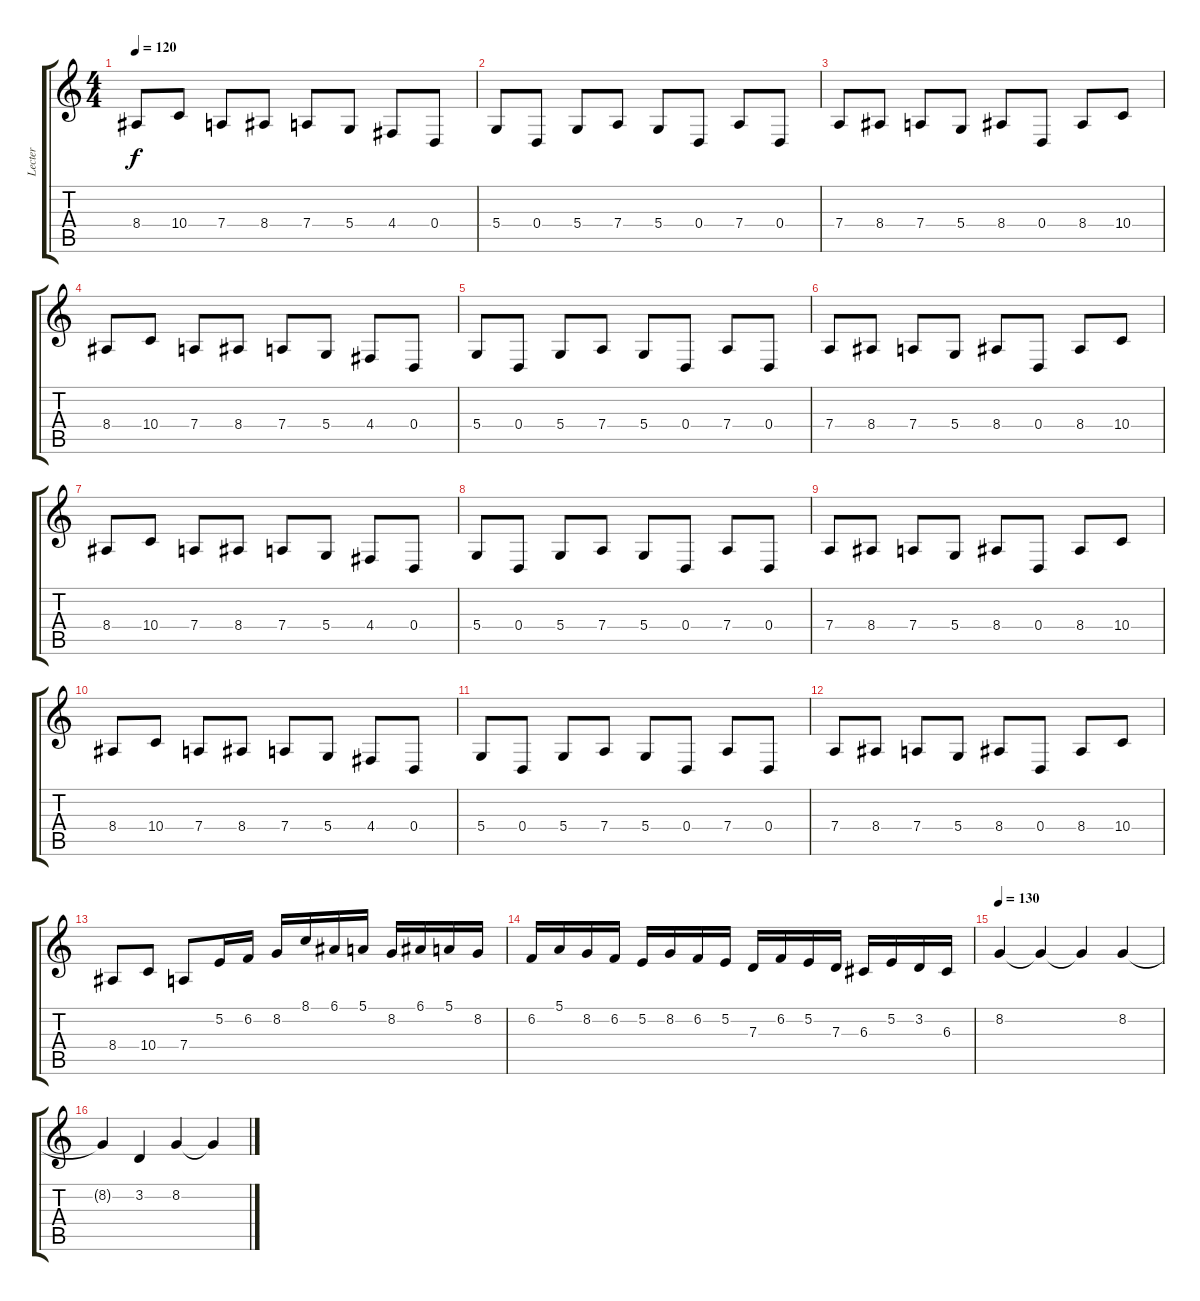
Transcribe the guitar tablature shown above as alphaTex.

\track ("Lecter" "Lecter") {instrument stringensemble1}
\staff {score tabs}
\tuning (E4 B3 G3 D3 A2 E2) {hide}
\ts (4 4)
\tempo 120
\clef g2
\ks c
8.4.8{dy f} 10.4.8 7.4.8 8.4.8 7.4.8 5.4.8 4.4.8 0.4.8 |
5.4.8 0.4.8 5.4.8 7.4.8 5.4.8 0.4.8 7.4.8 0.4.8 |
7.4.8 8.4.8 7.4.8 5.4.8 8.4.8 0.4.8 8.4.8 10.4.8 |
8.4.8 10.4.8 7.4.8 8.4.8 7.4.8 5.4.8 4.4.8 0.4.8 |
5.4.8 0.4.8 5.4.8 7.4.8 5.4.8 0.4.8 7.4.8 0.4.8 |
7.4.8 8.4.8 7.4.8 5.4.8 8.4.8 0.4.8 8.4.8 10.4.8 |
8.4.8 10.4.8 7.4.8 8.4.8 7.4.8 5.4.8 4.4.8 0.4.8 |
5.4.8 0.4.8 5.4.8 7.4.8 5.4.8 0.4.8 7.4.8 0.4.8 |
7.4.8 8.4.8 7.4.8 5.4.8 8.4.8 0.4.8 8.4.8 10.4.8 |
8.4.8 10.4.8 7.4.8 8.4.8 7.4.8 5.4.8 4.4.8 0.4.8 |
5.4.8 0.4.8 5.4.8 7.4.8 5.4.8 0.4.8 7.4.8 0.4.8 |
7.4.8 8.4.8 7.4.8 5.4.8 8.4.8 0.4.8 8.4.8 10.4.8 |
8.4.8 10.4.8 7.4.8 5.2.16 6.2.16 8.2.16 8.1.16 6.1.16 5.1.16 8.2.16 6.1.16 5.1.16 8.2.16 |
6.2.16 5.1.16 8.2.16 6.2.16 5.2.16 8.2.16 6.2.16 5.2.16 7.3.16 6.2.16 5.2.16 7.3.16 6.3.16 5.2.16 3.2.16 6.3.16 |
\tempo 130
8.2.4{volume 10 instrument tubularbells} 8.2{t}.4{instrument musicbox} 8.2{t}.4 8.2.4 |
8.2{t}.4 3.2.4 8.2.4{instrument tubularbells} 8.2{t}.4
